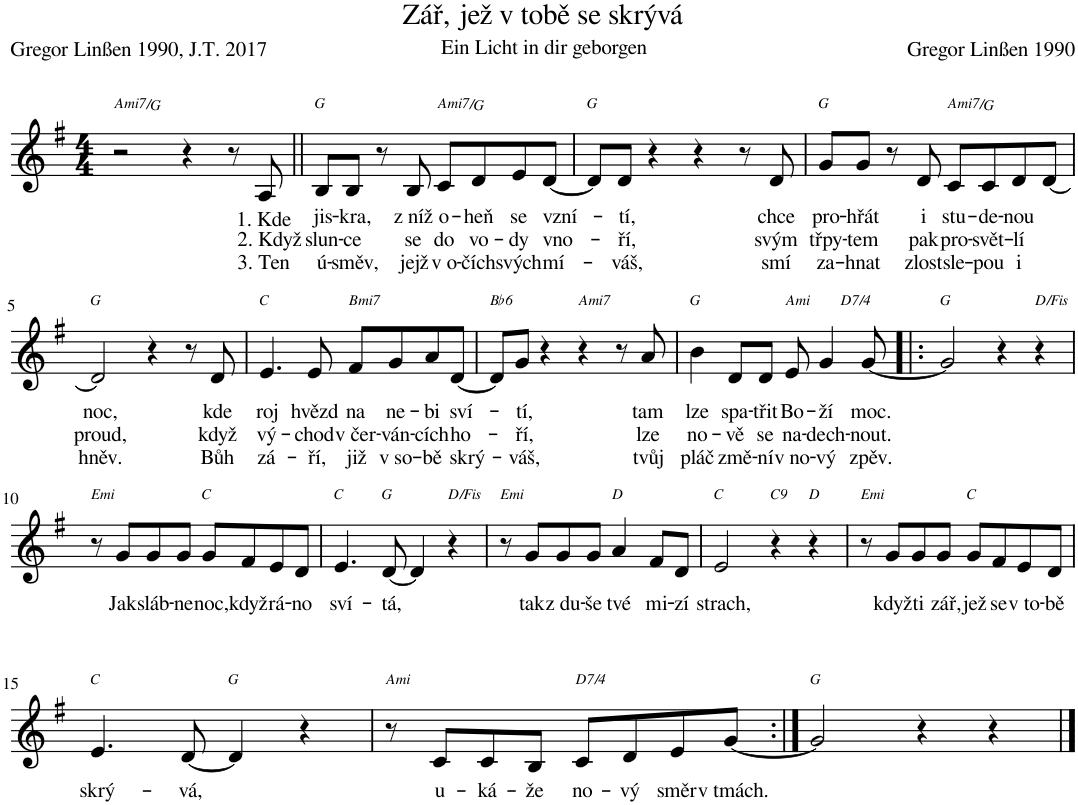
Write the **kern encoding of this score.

**kern	**text	**text	**text	**harte
*part1	*part1	*part1	*part1	*part1
*staff1	*staff1	*staff1	*staff1	*
*I"Hlas	*	*	*	*
*I'Hl.	*	*	*	*
*clefG2	*	*	*	*
*k[f#]	*	*	*	*
*M4/4	*	*	*	*
=1	=1	=1	=1	=1
!	!	!	!	!LO:H:kt=mi7
2r	.	.	.	A:min7/b7
4r	.	.	.	.
8r	.	.	.	.
!	!LO:LY:b	!LO:LY:b	!LO:LY:b	!
8A/	1. Kde	2. Když	3. Ten	.
=2||	=2||	=2||	=2||	=2||
!	!LO:LY:b	!LO:LY:b	!LO:LY:b	!
8B/L	jis-	slun-	ú-	G:maj
!	!LO:LY:b	!LO:LY:b	!LO:LY:b	!
8B/J	-kra,	-ce	-směv,	.
8r	.	.	.	.
!	!LO:LY:b	!LO:LY:b	!LO:LY:b	!
8B/	z níž	se	jejž	.
!	!LO:LY:b	!LO:LY:b	!LO:LY:b	!LO:H:kt=mi7
8c/L	o-	do	v o-	A:min7/b7
!	!LO:LY:b	!LO:LY:b	!LO:LY:b	!
8d/	-heň	vo-	-čích	.
!	!LO:LY:b	!LO:LY:b	!LO:LY:b	!
8e/	se	-dy	svých	.
!	!LO:LY:b	!LO:LY:b	!LO:LY:b	!
[8d/J	vzní-	vno-	mí-	.
=3	=3	=3	=3	=3
8d/L]	.	.	.	G:maj
!	!LO:LY:b	!LO:LY:b	!LO:LY:b	!
8d/J	-tí,	-ří,	-váš,	.
4r	.	.	.	.
4r	.	.	.	.
8r	.	.	.	.
!	!LO:LY:b	!LO:LY:b	!LO:LY:b	!
8d/	chce	svým	smí	.
=4	=4	=4	=4	=4
!	!LO:LY:b	!LO:LY:b	!LO:LY:b	!
8g/L	pro-	třpy-	za-	G:maj
!	!LO:LY:b	!LO:LY:b	!LO:LY:b	!
8g/J	-hřát	-tem	-hnat	.
8r	.	.	.	.
!	!LO:LY:b	!LO:LY:b	!LO:LY:b	!
8d/	i	pak	zlost	.
!	!LO:LY:b	!LO:LY:b	!LO:LY:b	!LO:H:kt=mi7
8c/L	stu-	pro-	sle-	A:min7/b7
!	!LO:LY:b	!LO:LY:b	!LO:LY:b	!
8c/	-de-	-svět-	-pou	.
!	!LO:LY:b	!LO:LY:b	!LO:LY:b	!
8d/	-nou	-lí	i	.
[8d/J	.	.	.	.
!!LO:LB:g=z
=5	=5	=5	=5	=5
!	!LO:LY:b	!LO:LY:b	!LO:LY:b	!
2d/]	noc,	proud,	hněv.	G:maj
4r	.	.	.	.
8r	.	.	.	.
!	!LO:LY:b	!LO:LY:b	!LO:LY:b	!
8d/	kde	když	Bůh	.
=6	=6	=6	=6	=6
!	!LO:LY:b	!LO:LY:b	!LO:LY:b	!
4.e/	roj	vý-	zá-	C:maj
!	!LO:LY:b	!LO:LY:b	!LO:LY:b	!
8e/	hvězd	-chod	-ří,	.
!	!LO:LY:b	!LO:LY:b	!LO:LY:b	!LO:H:kt=mi7
8f#/L	na	v čer-	již	B:min7
!	!LO:LY:b	!LO:LY:b	!LO:LY:b	!
8g/	ne-	-ván-	v so-	.
!	!LO:LY:b	!LO:LY:b	!LO:LY:b	!
8a/	-bi	-cích	-bě	.
!	!LO:LY:b	!LO:LY:b	!LO:LY:b	!
[8d/J	sví-	ho-	skrý-	.
=7	=7	=7	=7	=7
!	!	!	!	!LO:H:kt=6
8d/L]	.	.	.	Bb:maj6
!	!LO:LY:b	!LO:LY:b	!LO:LY:b	!
8g/J	-tí,	-ří,	-váš,	.
4r	.	.	.	.
!	!	!	!	!LO:H:kt=mi7
4r	.	.	.	A:min7
8r	.	.	.	.
!	!LO:LY:b	!LO:LY:b	!LO:LY:b	!
8a/	tam	lze	tvůj	.
=8	=8	=8	=8	=8
!	!LO:LY:b	!LO:LY:b	!LO:LY:b	!
*^	*	*	*	*
4b\	2.ryy	lze	no-	pláč	G:maj
!	!	!LO:LY:b	!LO:LY:b	!LO:LY:b	!
8d/L	.	spa-	-vě	změ-	.
!	!	!LO:LY:b	!LO:LY:b	!LO:LY:b	!
8d/J	.	-třit	se	-ní	.
!	!	!LO:LY:b	!LO:LY:b	!LO:LY:b	!LO:H:kt=mi
8e/	.	Bo-	na-	v no-	A:min
!	!	!LO:LY:b	!LO:LY:b	!LO:LY:b	!
4g/	.	-ží	-dech-	-vý	.
!	!	!	!	!	!LO:H:kt=7/4
.	4ryy	.	.	.	D:maj
!	!	!LO:LY:b	!LO:LY:b	!LO:LY:b	!
[8g/	.	moc.	-nout.	zpěv.	.
*v	*v	*	*	*	*
=9!|:	=9!|:	=9!|:	=9!|:	=9!|:
2g/]	.	.	.	G:maj
4r	.	.	.	.
4r	.	.	.	D:maj
!!LO:LB:g=z
=10	=10	=10	=10	=10
!	!	!	!	!LO:H:kt=mi
8r	.	.	.	E:min
!	!LO:LY:b	!	!	!
8g/L	Jak	.	.	.
!	!LO:LY:b	!	!	!
8g/	sláb-	.	.	.
!	!LO:LY:b	!	!	!
8g/J	-ne	.	.	.
!	!LO:LY:b	!	!	!
8g/L	noc,	.	.	C:maj
!	!LO:LY:b	!	!	!
8f#/	když	.	.	.
!	!LO:LY:b	!	!	!
8e/	rá-	.	.	.
!	!LO:LY:b	!	!	!
8d/J	-no	.	.	.
=11	=11	=11	=11	=11
!	!LO:LY:b	!	!	!
4.e/	sví-	.	.	C:maj
!	!LO:LY:b	!	!	!
[8d/	-tá,	.	.	G:maj
4d/]	.	.	.	.
4r	.	.	.	D:maj
=12	=12	=12	=12	=12
!	!	!	!	!LO:H:kt=mi
8r	.	.	.	E:min
!	!LO:LY:b	!	!	!
8g/L	tak	.	.	.
!	!LO:LY:b	!	!	!
8g/	z du-	.	.	.
!	!LO:LY:b	!	!	!
8g/J	-še	.	.	.
!	!LO:LY:b	!	!	!
4a/	tvé	.	.	D:maj
!	!LO:LY:b	!	!	!
8f#/L	mi-	.	.	.
!	!LO:LY:b	!	!	!
8d/J	-zí	.	.	.
=13	=13	=13	=13	=13
!	!LO:LY:b	!	!	!
2e/	strach,	.	.	C:maj
!	!	!	!	!LO:H:kt=9
4r	.	.	.	C:9
4r	.	.	.	D:maj
=14	=14	=14	=14	=14
!	!	!	!	!LO:H:kt=mi
8r	.	.	.	E:min
!	!LO:LY:b	!	!	!
8g/L	když	.	.	.
!	!LO:LY:b	!	!	!
8g/	ti	.	.	.
!	!LO:LY:b	!	!	!
8g/J	zář,	.	.	.
!	!LO:LY:b	!	!	!
8g/L	jež	.	.	C:maj
!	!LO:LY:b	!	!	!
8f#/	se	.	.	.
!	!LO:LY:b	!	!	!
8e/	v to-	.	.	.
!	!LO:LY:b	!	!	!
8d/J	-bě	.	.	.
!!LO:LB:g=z
=15	=15	=15	=15	=15
!	!LO:LY:b	!	!	!
4.e/	skrý-	.	.	C:maj
!	!LO:LY:b	!	!	!
[8d/	-vá,	.	.	.
4d/]	.	.	.	G:maj
4r	.	.	.	.
=16	=16	=16	=16	=16
!	!	!	!	!LO:H:kt=mi
8r	.	.	.	A:min
!	!LO:LY:b	!	!	!
8c/L	u-	.	.	.
!	!LO:LY:b	!	!	!
8c/	-ká-	.	.	.
!	!LO:LY:b	!	!	!
8B/J	-že	.	.	.
!	!LO:LY:b	!	!	!LO:H:kt=7/4
8c/L	no-	.	.	D:maj
!	!LO:LY:b	!	!	!
8d/	-vý	.	.	.
!	!LO:LY:b	!	!	!
8e/	směr	.	.	.
!	!LO:LY:b	!	!	!
[8g/J	v tmách.	.	.	.
=17:|!	=17:|!	=17:|!	=17:|!	=17:|!
2g/]	.	.	.	G:maj
4r	.	.	.	.
4r	.	.	.	.
==	==	==	==	==
*-	*-	*-	*-	*-
